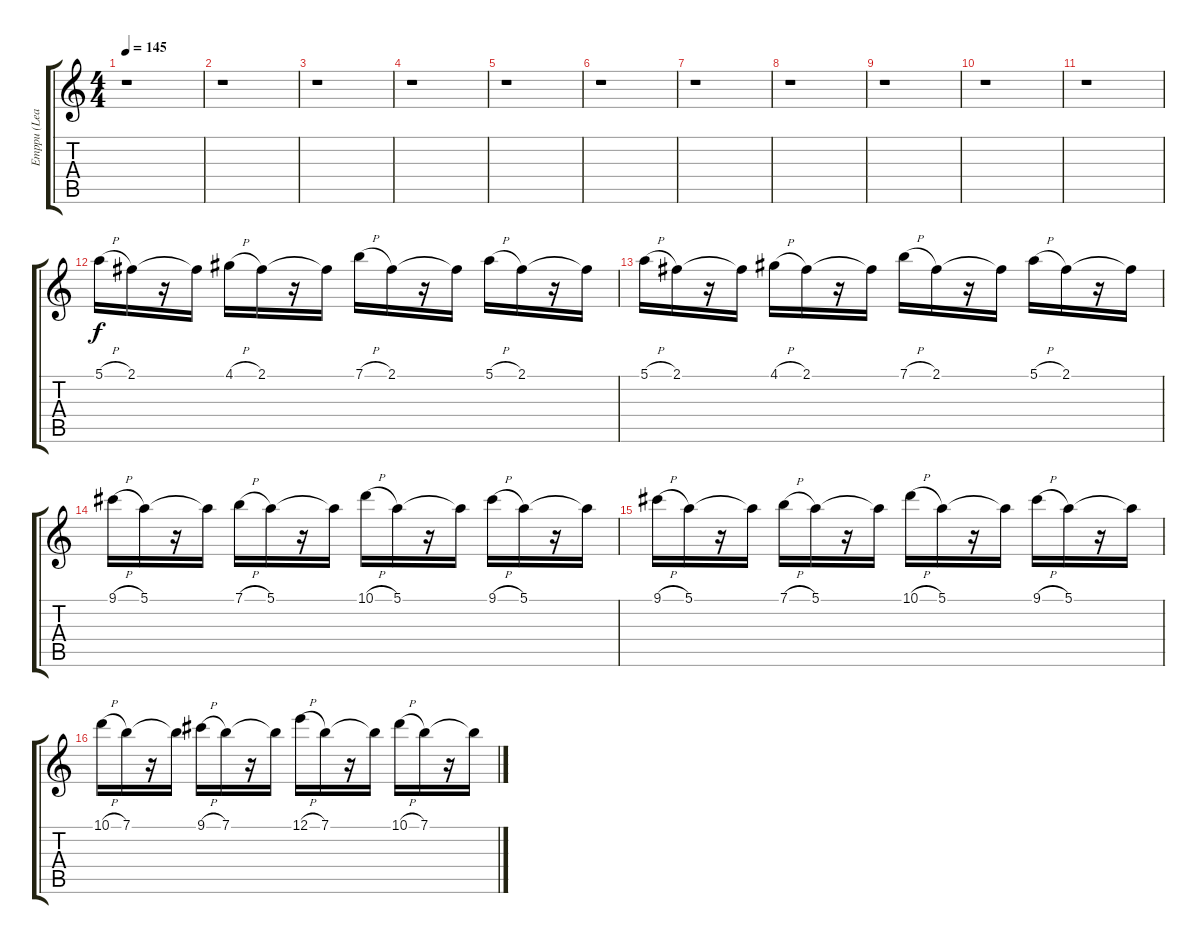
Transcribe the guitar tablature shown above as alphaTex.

\track ("Emppu (Lead Guitar)" "Emppu (Lea") {instrument distortionguitar}
\staff {score tabs}
\tuning (E4 B3 G3 D3 A2 E2) {hide}
\ts (4 4)
\tempo 145
\clef g2
\ks c
r.1{dy f} |
r.1 |
r.1 |
r.1 |
r.1 |
r.1 |
r.1 |
r.1 |
r.1 |
r.1 |
r.1 |
5.1{h}.16 2.1.16 r.16 2.1{t}.16 4.1{h}.16 2.1.16 r.16 2.1{t}.16 7.1{h}.16 2.1.16 r.16 2.1{t}.16 5.1{h}.16 2.1.16 r.16 2.1{t}.16 |
5.1{h}.16 2.1.16 r.16 2.1{t}.16 4.1{h}.16 2.1.16 r.16 2.1{t}.16 7.1{h}.16 2.1.16 r.16 2.1{t}.16 5.1{h}.16 2.1.16 r.16 2.1{t}.16 |
9.1{h}.16 5.1.16 r.16 5.1{t}.16 7.1{h}.16 5.1.16 r.16 5.1{t}.16 10.1{h}.16 5.1.16 r.16 5.1{t}.16 9.1{h}.16 5.1.16 r.16 5.1{t}.16 |
9.1{h}.16 5.1.16 r.16 5.1{t}.16 7.1{h}.16 5.1.16 r.16 5.1{t}.16 10.1{h}.16 5.1.16 r.16 5.1{t}.16 9.1{h}.16 5.1.16 r.16 5.1{t}.16 |
10.1{h}.16 7.1.16 r.16 7.1{t}.16 9.1{h}.16 7.1.16 r.16 7.1{t}.16 12.1{h}.16 7.1.16 r.16 7.1{t}.16 10.1{h}.16 7.1.16 r.16 7.1{t}.16
